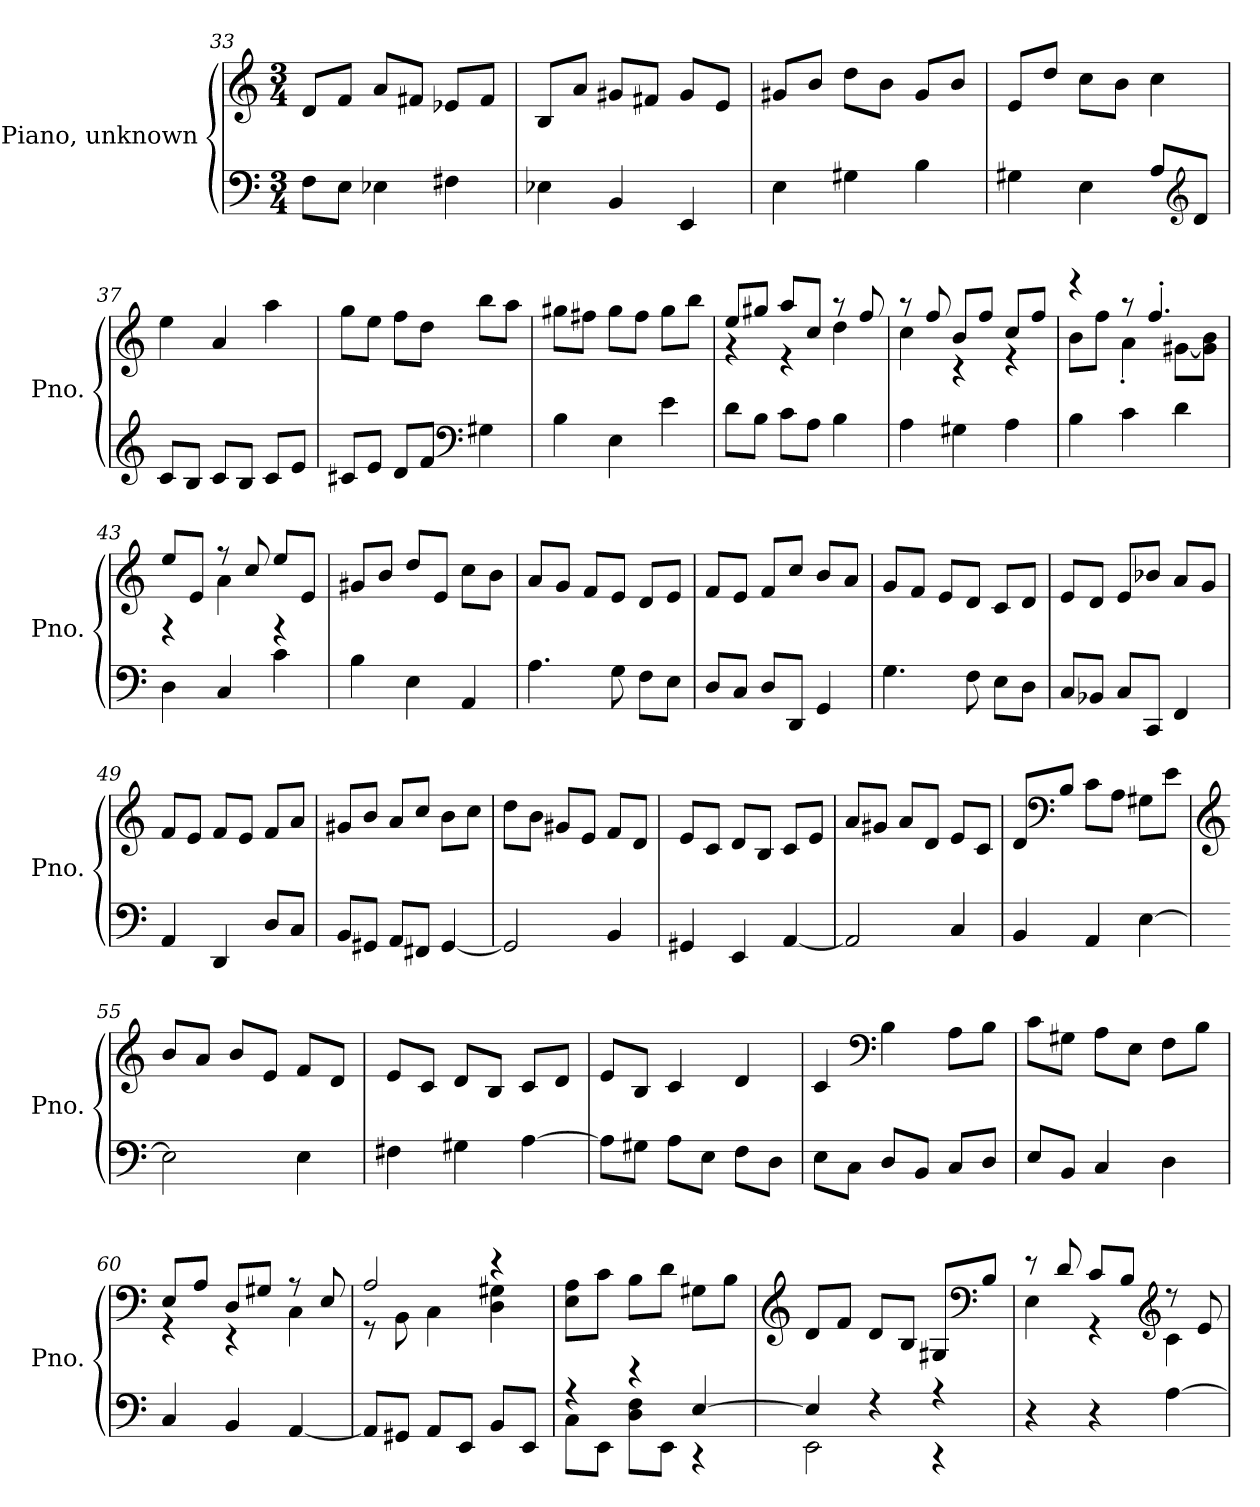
**kern	**kern
*part1	*part1
*staff2	*staff1
*I"Piano, unknown	*
*I'Pno.	*
*clefF4	*clefG2
*k[]	*k[]
*M3/4	*M3/4
=33	=33
8F\L	8d/L
8E\J	8f/J
4E-X\	8a/L
.	8f#X/J
4F#X\	8e-X/L
.	8f#/J
=34	=34
4E-X\	8B/L
.	8a/J
4BB/	8g#X/L
.	8f#X/J
4EE/	8g#/L
.	8e/J
=35	=35
4E\	8g#X/L
.	8b/J
4G#X\	8dd\L
.	8b\J
4B\	8g#/L
.	8b/J
=36	=36
4G#X\	8e/L
.	8dd/J
4E\	8cc\L
.	8b\J
8A/L	4cc\
*clefG2	*
8d/J	.
!!LO:LB:g=z
=37	=37
8c/L	4ee\
8B/J	.
8c/L	4a/
8B/J	.
8c/L	4aa\
8e/J	.
=38	=38
8c#X/L	8gg\L
8e/J	8ee\J
8d/L	8ff\L
8f/J	8dd\J
*clefF4	*
4G#X\	8bb\L
.	8aa\J
=39	=39
4B\	8gg#X\L
.	8ff#X\J
4E\	8gg#\L
.	8ff#\J
4e\	8gg#\L
.	8bb\J
=40	=40
*	*^
8d\L	8ee/L	4r
8B\J	8gg#X/J	.
8c\L	8aa/L	4r
8A\J	8cc/J	.
4B\	8r	4dd\
.	8ff/	.
=41	=41	=41
4A\	8r	4cc\
.	8ff/	.
4G#X\	8b/L	4r
.	8ff/J	.
4A\	8cc/L	4r
.	8ff/J	.
!!LO:LB:g=z	!!
=42	=42	=42
4B\	4r	8b\L
.	.	8ff\J
4c\	8r	4a'\
.	4.ff'/	.
4d\	.	[8g#X\L
.	.	8g#\] 8b\J
=43	=43	=43
4D\	8ee/L	4r
.	8e/J	.
4C/	8r	4a\
.	8cc/	.
4c\	8ee/L	4r
.	8e/J	.
*	*v	*v
=44	=44
4B\	8g#X/L
.	8b/J
4E\	8dd/L
.	8e/J
4AA/	8cc\L
.	8b\J
=45	=45
4.A\	8a/L
.	8g/J
.	8f/L
8G\	8e/J
8F\L	8d/L
8E\J	8e/J
=46	=46
8D/L	8f/L
8C/J	8e/J
8D/L	8f/L
8DD/J	8cc/J
4GG/	8b/L
.	8a/J
=47	=47
4.G\	8g/L
.	8f/J
.	8e/L
8F\	8d/J
8E\L	8c/L
8D\J	8d/J
!!LO:LB:g=z
=48	=48
8C/L	8e/L
8BB-X/J	8d/J
8C/L	8e/L
8CC/J	8b-X/J
4FF/	8a/L
.	8g/J
=49	=49
4AA/	8f/L
.	8e/J
4DD/	8f/L
.	8e/J
8D/L	8f/L
8C/J	8a/J
=50	=50
8BB/L	8g#X/L
8GG#X/J	8b/J
8AA/L	8a/L
8FF#X/J	8cc/J
[4GG#/	8b\L
.	8cc\J
=51	=51
2GG#/]	8dd\L
.	8b\J
.	8g#X/L
.	8e/J
4BB/	8f/L
.	8d/J
=52	=52
4GG#X/	8e/L
.	8c/J
4EE/	8d/L
.	8B/J
[4AA/	8c/L
.	8e/J
=53	=53
2AA/]	8a/L
.	8g#X/J
.	8a/L
.	8d/J
4C/	8e/L
.	8c/J
!!LO:LB:g=z
=54	=54
4BB/	8d/L
*	*clefF4
.	8B/J
4AA/	8c\L
.	8A\J
[4E\	8G#X\L
.	8e\J
=55	=55
*	*clefG2
2E\]	8b/L
.	8a/J
.	8b/L
.	8e/J
4E\	8f/L
.	8d/J
=56	=56
4F#X\	8e/L
.	8c/J
4G#X\	8d/L
.	8B/J
[4A\	8c/L
.	8d/J
=57	=57
8A\L]	8e/L
8G#X\J	8B/J
8A\L	4c/
8E\J	.
8F\L	4d/
8D\J	.
=58	=58
8E\L	4c/
8C\J	.
*	*clefF4
8D/L	4B\
8BB/J	.
8C/L	8A\L
8D/J	8B\J
!!LO:LB:g=z
=59	=59
8E/L	8c\L
8BB/J	8G#X\J
4C/	8A\L
.	8E\J
4D\	8F\L
.	8B\J
=60	=60
*	*^
4C/	8E/L	4r
.	8A/J	.
4BB/	8D/L	4r
.	8G#X/J	.
[4AA/	8r	4C\
.	8E/	.
=61	=61	=61
8AA/L]	2A/	8r
8GG#X/J	.	8BB\
8AA/L	.	4C\
8EE/J	.	.
8BB/L	4r	4D\ 4G#X\
8EE/J	.	.
*	*v	*v
=62	=62
*^	*
4r	8C\L	8E\ 8A\L
.	8EE\J	8c\J
4r	8D\ 8F\L	8B\L
.	8EE\J	8d\J
[4E/	4r	8G#X\L
.	.	8B\J
=63	=63	=63
*	*	*clefG2
4E/]	2EE\	8d/L
.	.	8f/J
4r	.	8d/L
.	.	8B/J
4r	4r	8G#X/L
*	*	*clefF4
.	.	8B/J
*v	*v	*
!!LO:PB:g=z
=64	=64
*	*^
4r	8r	4E\
.	8d/	.
4r	8c/L	4r
.	8B/J	.
*	*clefG2	*
[4A\	8r	4c\
.	8e/	.
*	*v	*v
=	=
*-	*-
